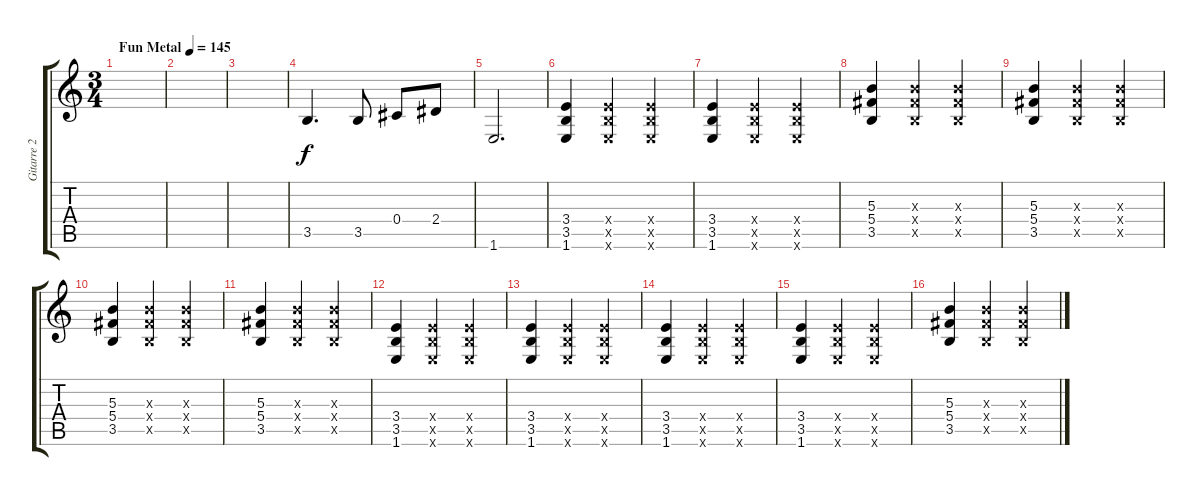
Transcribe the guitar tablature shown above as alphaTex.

\track ("Gitarre 2" "Gitarre 2") {instrument overdrivenguitar}
\staff {score tabs}
\tuning (Eb4 Bb3 Gb3 Db3 Ab2 Eb2) {hide}
\ts (3 4)
\tempo (145 "Fun Metal")
\clef g2
\ks c
|
|
|
3.5.4{d} 3.5.8 0.4.8 2.4.8 |
1.6.2{d} |
(3.4 3.5 1.6).4 (3.4{x} 3.5{x} 1.6{x}).4 (3.4{x} 3.5{x} 1.6{x}).4 |
(3.4 3.5 1.6).4 (3.4{x} 3.5{x} 1.6{x}).4 (3.4{x} 3.5{x} 1.6{x}).4 |
(5.3 5.4 3.5).4 (5.3{x} 5.4{x} 3.5{x}).4 (5.3{x} 5.4{x} 3.5{x}).4 |
(5.3 5.4 3.5).4 (5.3{x} 5.4{x} 3.5{x}).4 (5.3{x} 5.4{x} 3.5{x}).4 |
(5.3 5.4 3.5).4 (5.3{x} 5.4{x} 3.5{x}).4 (5.3{x} 5.4{x} 3.5{x}).4 |
(5.3 5.4 3.5).4 (5.3{x} 5.4{x} 3.5{x}).4 (5.3{x} 5.4{x} 3.5{x}).4 |
(3.4 3.5 1.6).4 (3.4{x} 3.5{x} 1.6{x}).4 (3.4{x} 3.5{x} 1.6{x}).4 |
(3.4 3.5 1.6).4 (3.4{x} 3.5{x} 1.6{x}).4 (3.4{x} 3.5{x} 1.6{x}).4 |
(3.4 3.5 1.6).4 (3.4{x} 3.5{x} 1.6{x}).4 (3.4{x} 3.5{x} 1.6{x}).4 |
(3.4 3.5 1.6).4 (3.4{x} 3.5{x} 1.6{x}).4 (3.4{x} 3.5{x} 1.6{x}).4 |
(5.3 5.4 3.5).4 (5.3{x} 5.4{x} 3.5{x}).4 (5.3{x} 5.4{x} 3.5{x}).4
